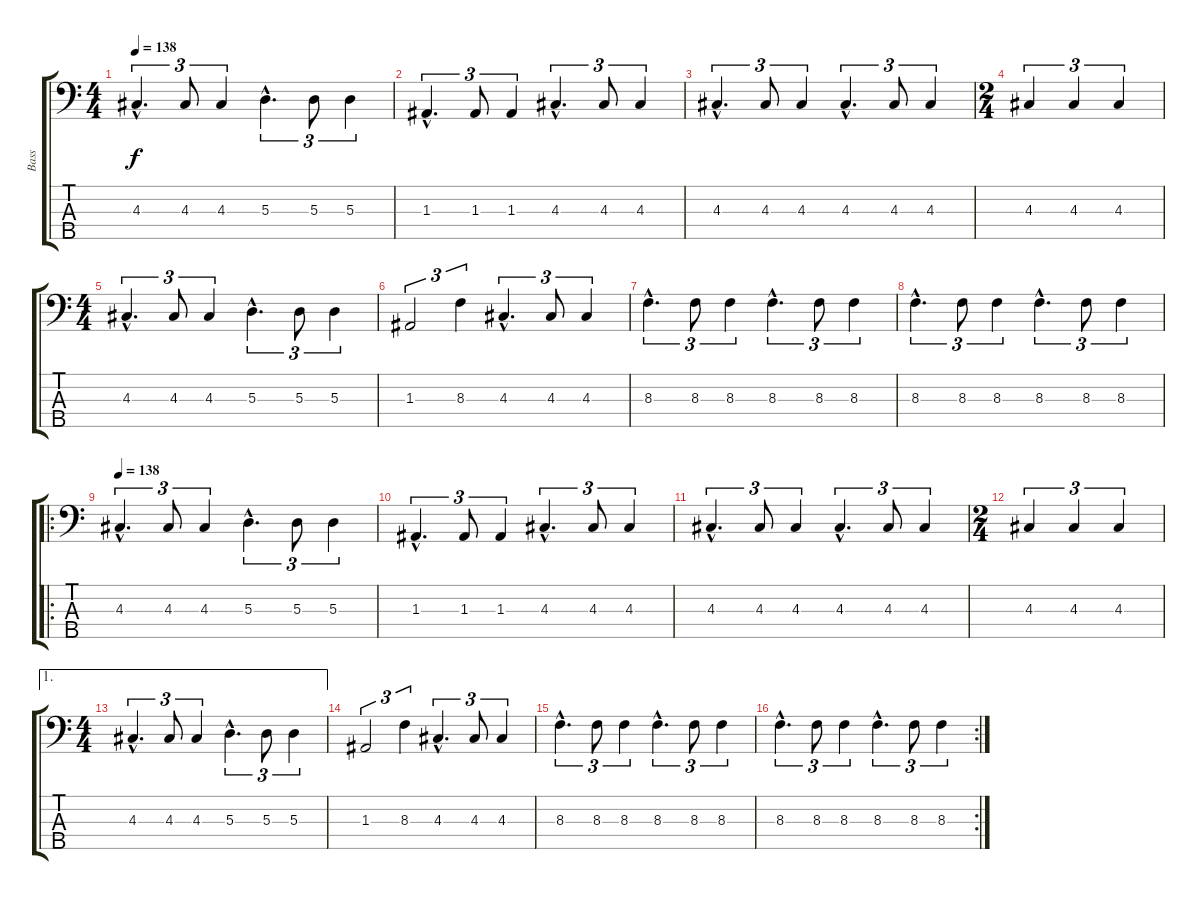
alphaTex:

\track ("Bass" "Bass") {instrument electricbassfinger}
\staff {score tabs}
\tuning (G2 D2 A1 E1 B0) {hide}
\ts (4 4)
\tempo 138
\clef f4
\ks c
4.3{hac}.4{d tu (3 2) dy f} 4.3.8{tu (3 2)} 4.3.4{tu (3 2)} 5.3{hac}.4{d tu (3 2)} 5.3.8{tu (3 2)} 5.3.4{tu (3 2)} |
1.3{hac}.4{d tu (3 2)} 1.3.8{tu (3 2)} 1.3.4{tu (3 2)} 4.3{hac}.4{d tu (3 2)} 4.3.8{tu (3 2)} 4.3.4{tu (3 2)} |
4.3{hac}.4{d tu (3 2)} 4.3.8{tu (3 2)} 4.3.4{tu (3 2)} 4.3{hac}.4{d tu (3 2)} 4.3.8{tu (3 2)} 4.3.4{tu (3 2)} |
\ts (2 4)
4.3.4{tu (3 2)} 4.3.4{tu (3 2)} 4.3.4{tu (3 2)} |
\ts (4 4)
4.3{hac}.4{d tu (3 2)} 4.3.8{tu (3 2)} 4.3.4{tu (3 2)} 5.3{hac}.4{d tu (3 2)} 5.3.8{tu (3 2)} 5.3.4{tu (3 2)} |
1.3.2{tu (3 2)} 8.3.4{tu (3 2)} 4.3{hac}.4{d tu (3 2)} 4.3.8{tu (3 2)} 4.3.4{tu (3 2)} |
8.3{hac}.4{d tu (3 2)} 8.3.8{tu (3 2)} 8.3.4{tu (3 2)} 8.3{hac}.4{d tu (3 2)} 8.3.8{tu (3 2)} 8.3.4{tu (3 2)} |
8.3{hac}.4{d tu (3 2)} 8.3.8{tu (3 2)} 8.3.4{tu (3 2)} 8.3{hac}.4{d tu (3 2)} 8.3.8{tu (3 2)} 8.3.4{tu (3 2)} |
\ro
\tempo 138
4.3{hac}.4{d tu (3 2)} 4.3.8{tu (3 2)} 4.3.4{tu (3 2)} 5.3{hac}.4{d tu (3 2)} 5.3.8{tu (3 2)} 5.3.4{tu (3 2)} |
1.3{hac}.4{d tu (3 2)} 1.3.8{tu (3 2)} 1.3.4{tu (3 2)} 4.3{hac}.4{d tu (3 2)} 4.3.8{tu (3 2)} 4.3.4{tu (3 2)} |
4.3{hac}.4{d tu (3 2)} 4.3.8{tu (3 2)} 4.3.4{tu (3 2)} 4.3{hac}.4{d tu (3 2)} 4.3.8{tu (3 2)} 4.3.4{tu (3 2)} |
\ts (2 4)
4.3.4{tu (3 2)} 4.3.4{tu (3 2)} 4.3.4{tu (3 2)} |
\ae 1
\ts (4 4)
4.3{hac}.4{d tu (3 2)} 4.3.8{tu (3 2)} 4.3.4{tu (3 2)} 5.3{hac}.4{d tu (3 2)} 5.3.8{tu (3 2)} 5.3.4{tu (3 2)} |
1.3.2{tu (3 2)} 8.3.4{tu (3 2)} 4.3{hac}.4{d tu (3 2)} 4.3.8{tu (3 2)} 4.3.4{tu (3 2)} |
8.3{hac}.4{d tu (3 2)} 8.3.8{tu (3 2)} 8.3.4{tu (3 2)} 8.3{hac}.4{d tu (3 2)} 8.3.8{tu (3 2)} 8.3.4{tu (3 2)} |
\rc 2
8.3{hac}.4{d tu (3 2)} 8.3.8{tu (3 2)} 8.3.4{tu (3 2)} 8.3{hac}.4{d tu (3 2)} 8.3.8{tu (3 2)} 8.3.4{tu (3 2)}
